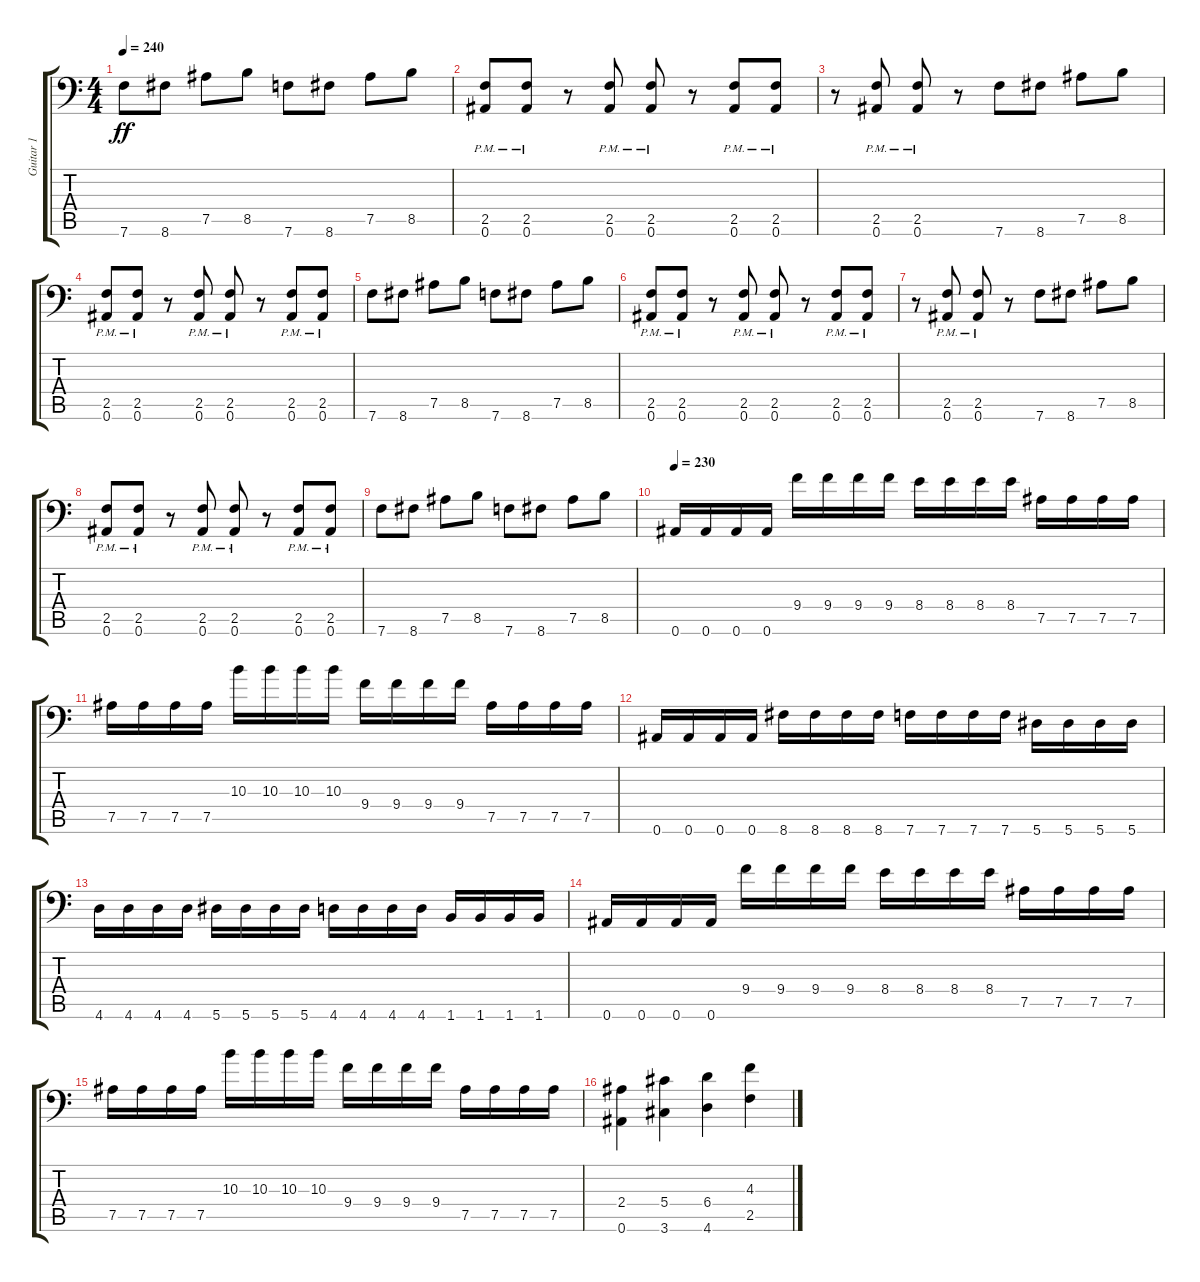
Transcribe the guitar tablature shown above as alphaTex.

\track ("Guitar 1" "Guitar 1") {instrument distortionguitar}
\staff {score tabs}
\tuning (Bb3 F3 Db3 Ab2 Eb2 Bb1) {hide}
\ts (4 4)
\tempo 240
\clef f4
\ks c
7.6.8{dy ff} 8.6.8 7.5.8 8.5.8 7.6.8 8.6.8 7.5.8 8.5.8 |
(2.5{pm} 0.6{pm}).8 (2.5{pm} 0.6{pm}).8 r.8 (2.5{pm} 0.6{pm}).8 (2.5{pm} 0.6{pm}).8 r.8 (2.5{pm} 0.6{pm}).8 (2.5{pm} 0.6{pm}).8 |
r.8 (2.5{pm} 0.6{pm}).8 (2.5{pm} 0.6{pm}).8 r.8 7.6.8 8.6.8 7.5.8 8.5.8 |
(2.5{pm} 0.6{pm}).8 (2.5{pm} 0.6{pm}).8 r.8 (2.5{pm} 0.6{pm}).8 (2.5{pm} 0.6{pm}).8 r.8 (2.5{pm} 0.6{pm}).8 (2.5{pm} 0.6{pm}).8 |
7.6.8 8.6.8 7.5.8 8.5.8 7.6.8 8.6.8 7.5.8 8.5.8 |
(2.5{pm} 0.6{pm}).8 (2.5{pm} 0.6{pm}).8 r.8 (2.5{pm} 0.6{pm}).8 (2.5{pm} 0.6{pm}).8 r.8 (2.5{pm} 0.6{pm}).8 (2.5{pm} 0.6{pm}).8 |
r.8 (2.5{pm} 0.6{pm}).8 (2.5{pm} 0.6{pm}).8 r.8 7.6.8 8.6.8 7.5.8 8.5.8 |
(2.5{pm} 0.6{pm}).8 (2.5{pm} 0.6{pm}).8 r.8 (2.5{pm} 0.6{pm}).8 (2.5{pm} 0.6{pm}).8 r.8 (2.5{pm} 0.6{pm}).8 (2.5{pm} 0.6{pm}).8 |
7.6.8 8.6.8 7.5.8 8.5.8 7.6.8 8.6.8 7.5.8 8.5.8 |
\tempo 230
0.6.16 0.6.16 0.6.16 0.6.16 9.4.16 9.4.16 9.4.16 9.4.16 8.4.16 8.4.16 8.4.16 8.4.16 7.5.16 7.5.16 7.5.16 7.5.16 |
7.5.16 7.5.16 7.5.16 7.5.16 10.3.16 10.3.16 10.3.16 10.3.16 9.4.16 9.4.16 9.4.16 9.4.16 7.5.16 7.5.16 7.5.16 7.5.16 |
0.6.16 0.6.16 0.6.16 0.6.16 8.6.16 8.6.16 8.6.16 8.6.16 7.6.16 7.6.16 7.6.16 7.6.16 5.6.16 5.6.16 5.6.16 5.6.16 |
4.6.16 4.6.16 4.6.16 4.6.16 5.6.16 5.6.16 5.6.16 5.6.16 4.6.16 4.6.16 4.6.16 4.6.16 1.6.16 1.6.16 1.6.16 1.6.16 |
0.6.16 0.6.16 0.6.16 0.6.16 9.4.16 9.4.16 9.4.16 9.4.16 8.4.16 8.4.16 8.4.16 8.4.16 7.5.16 7.5.16 7.5.16 7.5.16 |
7.5.16 7.5.16 7.5.16 7.5.16 10.3.16 10.3.16 10.3.16 10.3.16 9.4.16 9.4.16 9.4.16 9.4.16 7.5.16 7.5.16 7.5.16 7.5.16 |
(2.4 0.6).4 (5.4 3.6).4 (6.4 4.6).4 (4.3 2.5).4
